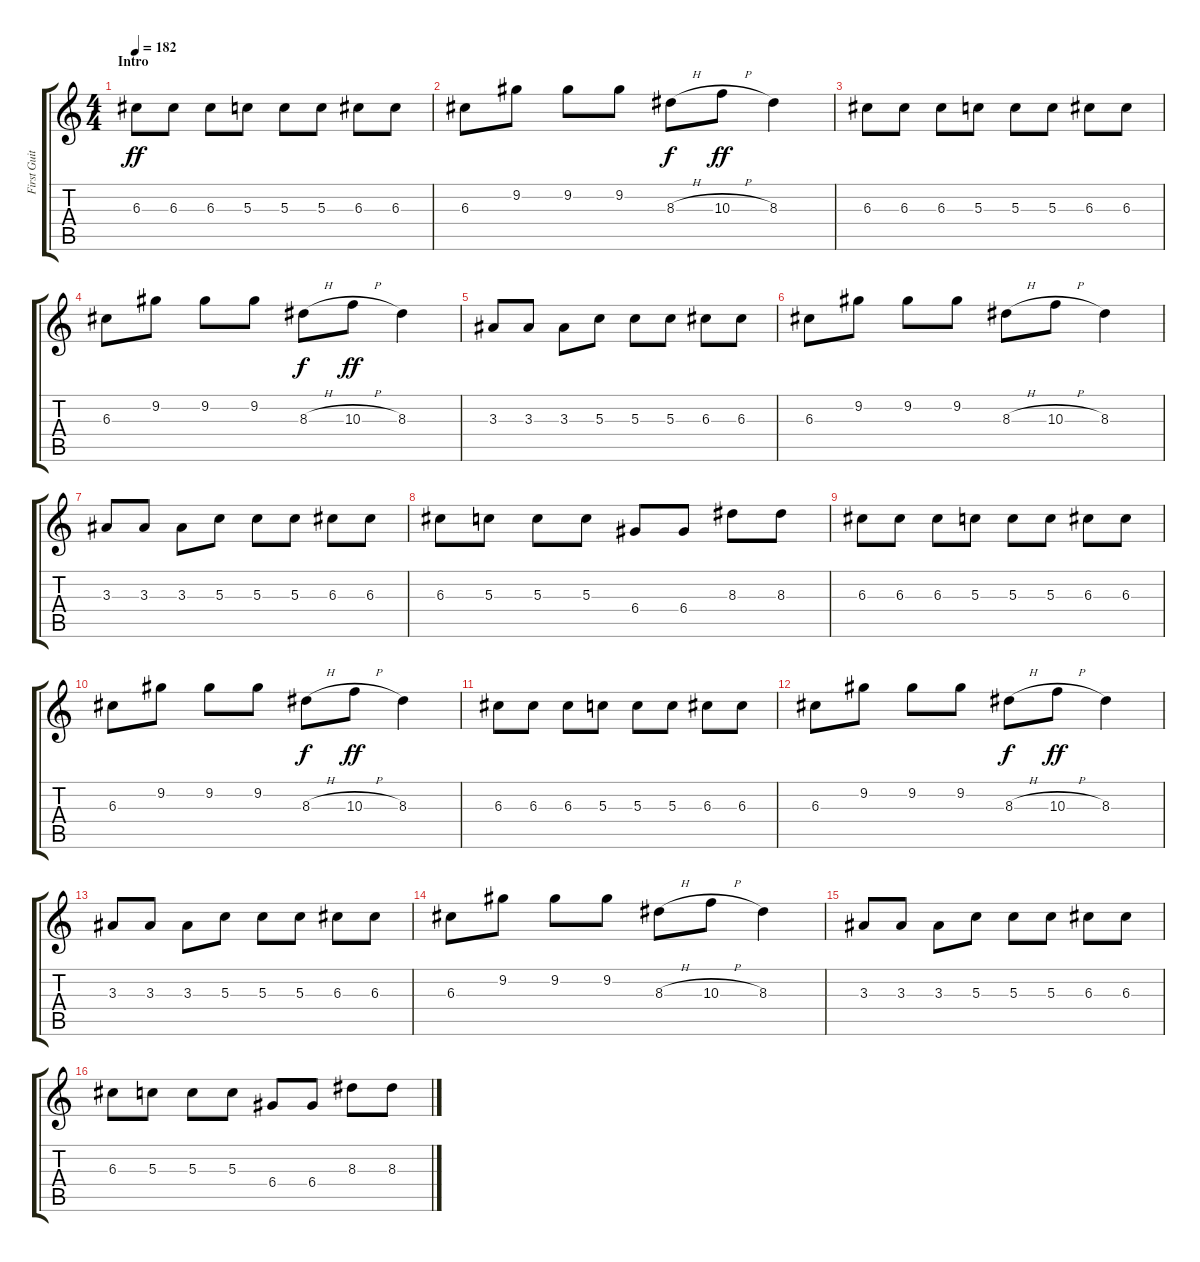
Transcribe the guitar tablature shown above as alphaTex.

\track ("First Guitar" "First Guit") {instrument overdrivenguitar}
\staff {score tabs}
\tuning (E4 B3 G3 D3 A2 E2) {hide}
\ts (4 4)
\section ("" "Intro")
\tempo 182
\clef g2
\ks c
6.3.8{dy ff instrument overdrivenguitar} 6.3.8 6.3.8 5.3.8 5.3.8 5.3.8 6.3.8 6.3.8 |
6.3.8 9.2.8 9.2.8 9.2.8 8.3{h}.8{dy f} 10.3{h}.8{dy ff} 8.3.4 |
6.3.8 6.3.8 6.3.8 5.3.8 5.3.8 5.3.8 6.3.8 6.3.8 |
6.3.8 9.2.8 9.2.8 9.2.8 8.3{h}.8{dy f} 10.3{h}.8{dy ff} 8.3.4 |
3.3.8 3.3.8 3.3.8 5.3.8 5.3.8 5.3.8 6.3.8 6.3.8 |
6.3.8 9.2.8 9.2.8 9.2.8 8.3{h}.8 10.3{h}.8 8.3.4 |
3.3.8 3.3.8 3.3.8 5.3.8 5.3.8 5.3.8 6.3.8 6.3.8 |
6.3.8 5.3.8 5.3.8 5.3.8 6.4.8 6.4.8 8.3.8 8.3.8 |
6.3.8 6.3.8 6.3.8 5.3.8 5.3.8 5.3.8 6.3.8 6.3.8 |
6.3.8 9.2.8 9.2.8 9.2.8 8.3{h}.8{dy f} 10.3{h}.8{dy ff} 8.3.4 |
6.3.8 6.3.8 6.3.8 5.3.8 5.3.8 5.3.8 6.3.8 6.3.8 |
6.3.8 9.2.8 9.2.8 9.2.8 8.3{h}.8{dy f} 10.3{h}.8{dy ff} 8.3.4 |
3.3.8 3.3.8 3.3.8 5.3.8 5.3.8 5.3.8 6.3.8 6.3.8 |
6.3.8 9.2.8 9.2.8 9.2.8 8.3{h}.8 10.3{h}.8 8.3.4 |
3.3.8 3.3.8 3.3.8 5.3.8 5.3.8 5.3.8 6.3.8 6.3.8 |
6.3.8 5.3.8 5.3.8 5.3.8 6.4.8 6.4.8 8.3.8 8.3.8
